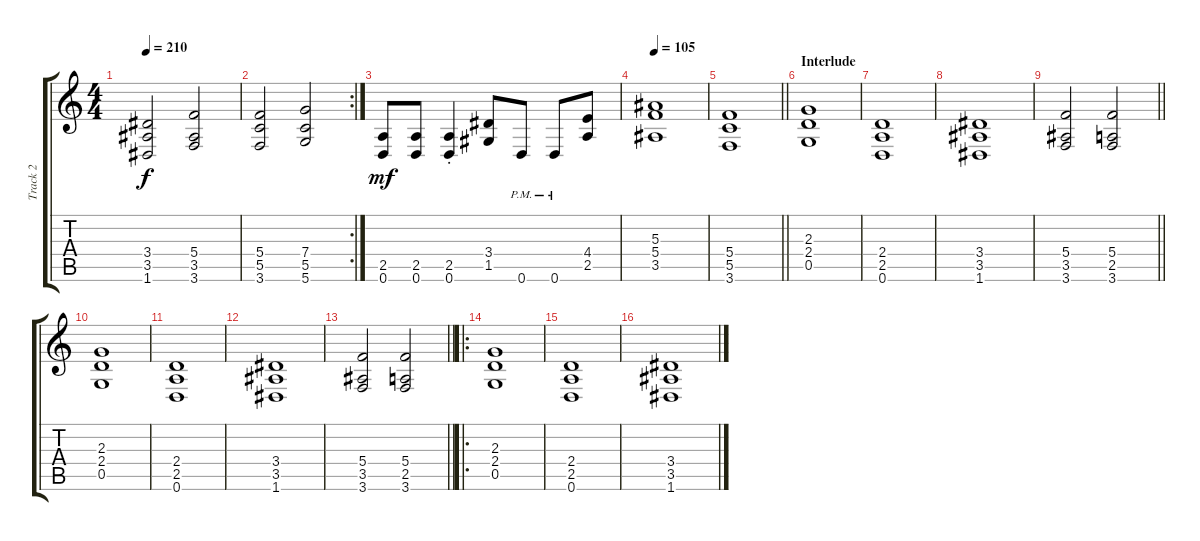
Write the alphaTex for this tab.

\track ("Track 2" "Track 2") {instrument acousticguitarsteel}
\staff {score tabs}
\tuning (D4 A3 F3 C3 G2 D2) {hide}
\ts (4 4)
\tempo 210
\clef g2
\ks c
(3.4 3.5 1.6).2{dy f} (5.4 3.5 3.6).2 |
\rc 2
(5.4 5.5 3.6).2 (7.4 5.5 5.6).2 |
(2.5 0.6).8{dy mf} (2.5 0.6).8 (2.5{st} 0.6{st}).4 (3.4 1.5).8 0.6{pm}.8 0.6{pm}.8 (4.4 2.5).8 |
\tempo 105
(5.3 5.4 3.5).1 |
\barLineRight lightlight
(5.4 5.5 3.6).1 |
\section ("" "Interlude")
(2.3 2.4 0.5).1{volume 16} |
(2.4 2.5 0.6).1 |
(3.4 3.5 1.6).1 |
\barLineRight lightlight
(5.4 3.5 3.6).2 (5.4 2.5 3.6).2 |
(2.3 2.4 0.5).1 |
(2.4 2.5 0.6).1 |
(3.4 3.5 1.6).1 |
\barLineRight lightlight
(5.4 3.5 3.6).2 (5.4 2.5 3.6).2 |
\ro
(2.3 2.4 0.5).1 |
(2.4 2.5 0.6).1 |
(3.4 3.5 1.6).1
